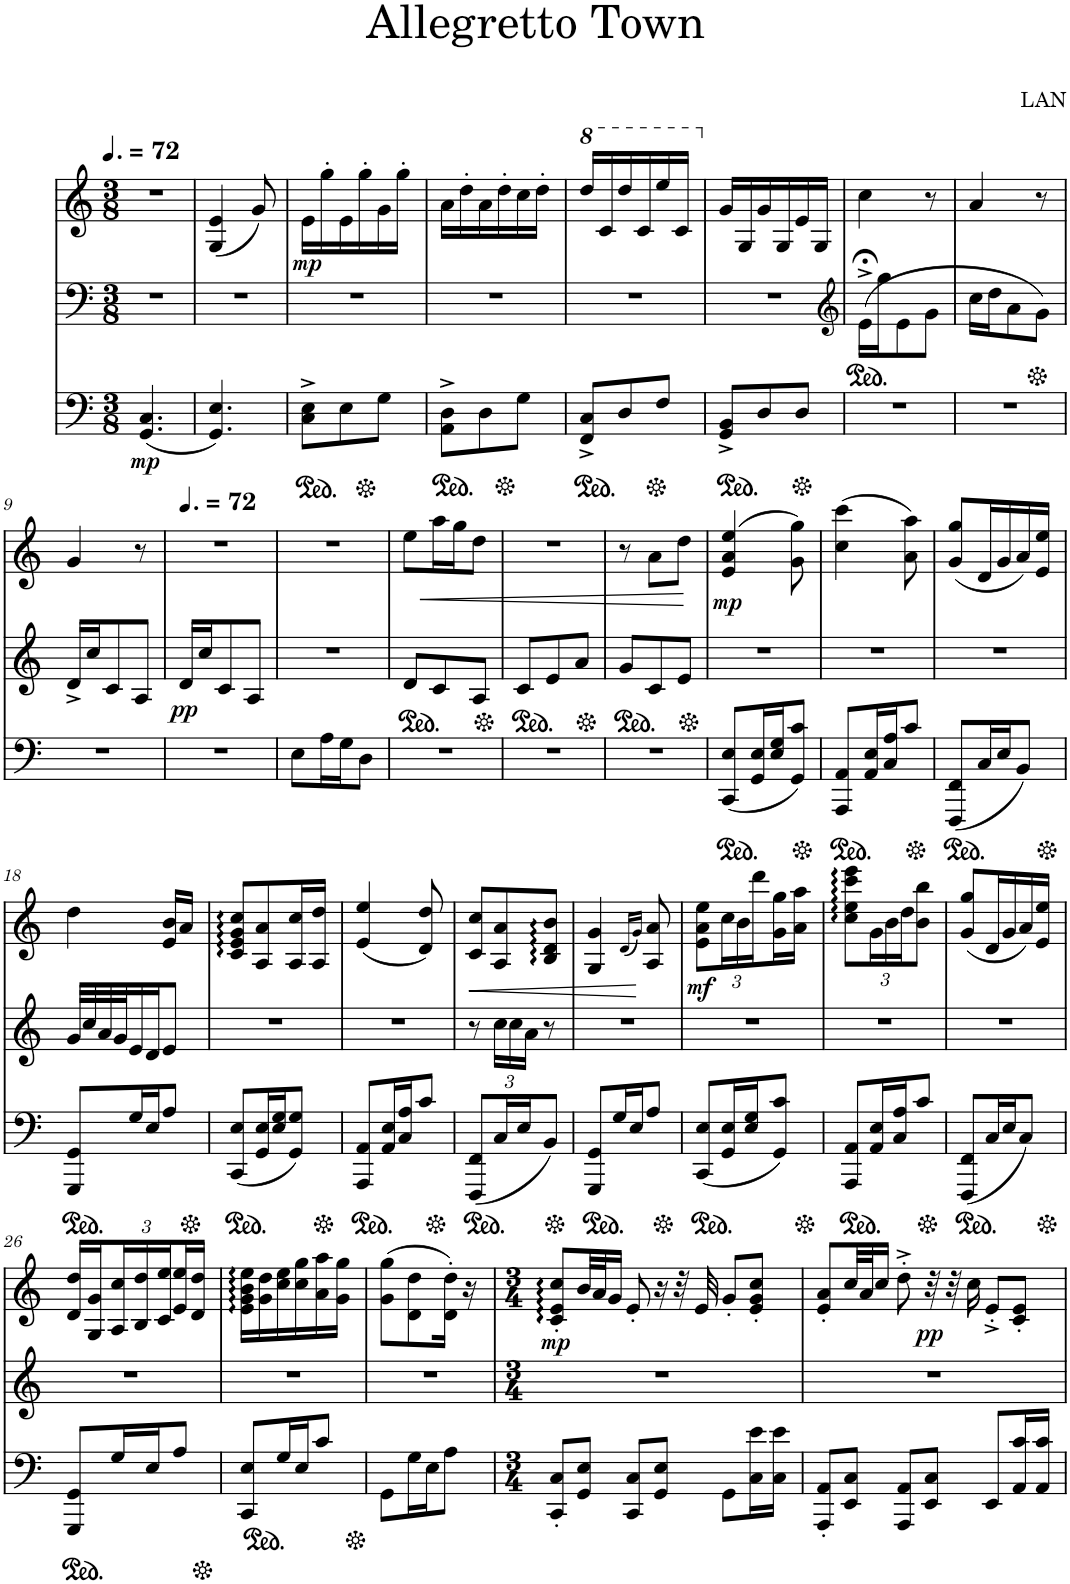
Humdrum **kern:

**kern	**kern	**kern	**dynam
*part1	*part1	*part1	*part1
*staff3	*staff2	*staff1	*staff1/2/3
*I"Piano	*	*	*
*I'Pno.	*	*	*
*clefF4	*clefF4	*clefG2	*
*k[]	*k[]	*k[]	*
*M3/8	*M3/8	*M3/8	*
*MM108	*MM108	*MM108	*
=1	=1	=1	=1
!	!	!	!LO:DY:b=3
4.GG/ 4.C/	4.r	4.r	mp
=2	=2	=2	=2
4.GG/ 4.E/	4.r	(4G/ 4e/	.
.	.	8g/)	.
=3	=3	=3	=3
!	!	!	!LO:DY:b
8C\^ 8E\^L	4.r	16e\LL	mp
.	.	16gg'\	.
8E\	.	16e\	.
.	.	16gg'\	.
8G\J	.	16g\	.
.	.	16gg'\JJ	.
=4	=4	=4	=4
8AA\^ 8D\^L	4.r	16a\LL	.
.	.	16dd'\	.
8D\	.	16a\	.
.	.	16dd'\	.
8G\J	.	16cc\	.
.	.	16dd'\JJ	.
=5	=5	=5	=5
*	*	*8va	*
8FF/^ 8C/^L	4.r	16ddd/LL	.
.	.	16cc/	.
8D/	.	16ddd/	.
.	.	16cc/	.
8F/J	.	16eee/	.
.	.	16cc/JJ	.
=6	=6	=6	=6
*	*	*X8va	*
8GG/^ 8BB/^L	4.r	16g/LL	.
.	.	16G/	.
8D/	.	16g/	.
.	.	16G/	.
8D/J	.	16e/	.
.	.	16G/JJ	.
=7	=7	=7	=7
*	*clefG2	*	*
4.r	16e;<^\LL	4cc\	.
.	16gg\J	.	.
.	8e\	.	.
.	8g\J	8r	.
=8	=8	=8	=8
4.r	16cc\LL	4a/	.
.	16dd\J	.	.
.	8a\	.	.
.	8g\J	8r	.
!!LO:LB:g=z
=9	=9	=9	=9
4.r	16d^/LL	4g/	.
.	16cc/J	.	.
.	8c/	.	.
.	8A/J	8r	.
=10	=10	=10	=10
*	*	*MM108	*
!	!	!	!LO:DY:b=2
4.r	16d/LL	4.r	pp
.	16cc/J	.	.
.	8c/	.	.
.	8A/J	.	.
=11	=11	=11	=11
8E\L	4.r	4.r	.
16A\L	.	.	.
16G\J	.	.	.
8D\J	.	.	.
=12	=12	=12	=12
4.r	8d/L	8ee\L	.
.	8c/	16aa\L	.
.	.	16gg\J	.
.	8A/J	8dd\J	.
=13	=13	=13	=13
4.r	8c/L	4.r	.
.	8e/	.	.
.	8a/J	.	.
=14	=14	=14	=14
4.r	8g/L	8r	.
.	8c/	8a\L	.
.	8e/J	8dd\J	.
=15	=15	=15	=15
!	!	!	!LO:DY:b
8CC/ 8E/L	4.r	(4e/ 4a/ 4ee/	mp
16GG/ 16E/L	.	.	.
16E/ 16G/J	.	.	.
8GG/ 8c/J	.	8g\ 8gg\)	.
=16	=16	=16	=16
8AAA/ 8AA/L	4.r	(4cc\ 4ccc\	.
16AA/ 16E/L	.	.	.
16C/ 16A/J	.	.	.
8c/J	.	8a\ 8aa\)	.
=17	=17	=17	=17
8FFF/ 8FF/L	4.r	(8g/ 8gg/L	.
16C/L	.	16d/L	.
16E/J	.	16g/	.
8BB/J	.	16a/)	.
.	.	16e/ 16ee/JJ	.
!!LO:LB:g=z
=18	=18	=18	=18
8GGG/ 8GG/L	32g/LLL	4dd\	.
.	32cc/	.	.
.	32a/	.	.
.	32g/J	.	.
16G/L	16e/	.	.
16E/J	16d/J	.	.
8A/J	8e/J	16e/ 16b/LL	.
.	.	16a/JJ	.
=19	=19	=19	=19
8CC/ 8E/L	4.r	8c/:: 8e/:: 8g/:: 8cc/::L	.
16GG/ 16E/L	.	8A/ 8a/	.
16E/ 16G/J	.	.	.
8GG/ 8G/J	.	16A/ 16cc/L	.
.	.	16A/ 16dd/JJ	.
=20	=20	=20	=20
8AAA/ 8AA/L	4.r	(4e/ 4ee/	.
16AA/ 16E/L	.	.	.
16C/ 16A/J	.	.	.
8c/J	.	8d/ 8dd/)	.
=21	=21	=21	=21
!	!	!	!LO:HP:b
8FFF/ 8FF/L	8r	8c/ 8cc/L	<
*	*Xbrackettup	*	*
16C/L	24cc\LL	8A/ 8a/	.
.	24cc\	.	.
16E/J	.	.	.
.	24a\JJ	.	.
8BB/J	8r	8B/:: 8d/:: 8b/::J	.
=22	=22	=22	=22
8GGG/ 8GG/L	4.r	4G/ 4g/	.
16G/L	.	.	.
16E/J	.	.	.
.	.	(16qd/LL	.
.	.	16qg/JJ)	.
8A/J	.	8A/ 8a/	[
=23	=23	=23	=23
!	!	!	!LO:DY:b
8CC/ 8E/L	4.r	8e\ 8a\ 8ee\L	mf
*	*	*Xbrackettup	*
16GG/ 16E/L	.	24cc\L	.
.	.	24b\	.
16E/ 16G/J	.	.	.
.	.	24ddd\	.
8GG/ 8c/J	.	16g\ 16gg\	.
.	.	16a\ 16aa\JJ	.
=24	=24	=24	=24
8AAA/ 8AA/L	4.r	8cc\:: 8ee\:: 8ccc\:: 8eee\::L	.
16AA/ 16E/L	.	24g\L	.
.	.	24b\	.
16C/ 16A/J	.	.	.
.	.	24dd\J	.
8c/J	.	8b\ 8bb\J	.
=25	=25	=25	=25
8FFF/ 8FF/L	4.r	(8g/ 8gg/L	.
16C/L	.	16d/L	.
16E/J	.	16g/	.
8C/J	.	16a/)	.
.	.	16e/ 16ee/JJ	.
!!LO:LB:g=z
=26	=26	=26	=26
8GGG/ 8GG/L	4.r	16d/ 16dd/LL	.
.	.	16G/ 16g/	.
16G/L	.	24A/ 24cc/	.
.	.	24B/ 24dd/	.
16E/J	.	.	.
.	.	24c/ 24ee/	.
8A/J	.	16e/ 16ee/	.
.	.	16d/ 16dd/JJ	.
=27	=27	=27	=27
8CC/ 8E/L	4.r	16e\:: 16g\:: 16b\:: 16ee\::LL	.
.	.	16g\ 16dd\	.
16G/L	.	16cc\ 16ee\	.
16E/J	.	16cc\ 16gg\	.
8c/J	.	16a\ 16aa\	.
.	.	16g\ 16gg\JJ	.
=28	=28	=28	=28
8GG\L	4.r	(8g\ 8gg\L	.
16G\L	.	8d\ 8dd\	.
16E\J	.	.	.
8A\J	.	16d\' 16dd\'Jk)	.
.	.	16r	.
=29	=29	=29	=29
*M3/4	*M3/4	*M3/4	*
!	!	!	!LO:DY:b
8CC/' 8C/'L	2.r	8c/::' 8e/::' 8cc/::'L	mp
8GG/ 8E/J	.	32b/LL	.
.	.	32a/J	.
.	.	16g/JJ	.
8CC/ 8C/L	.	8e'/	.
8GG/ 8E/J	.	16r	.
.	.	32r	.
.	.	32e/	.
8GG\L	.	8g'/L	.
16C\ 16e\L	.	8e/' 8g/' 8cc/'J	.
16C\ 16e\JJ	.	.	.
=30	=30	=30	=30
8AAA/' 8AA/'L	2.r	8e/' 8a/'L	.
8EE/ 8C/J	.	32cc/LL	.
.	.	32a/J	.
.	.	16cc/JJ	.
8AAA/ 8AA/L	.	8dd'^\	.
!	!	!	!LO:DY:b
8EE/ 8C/J	.	32r	pp
.	.	32r	.
.	.	16cc\	.
8EE/L	.	8e'^/L	.
16AA/ 16c/L	.	8c/' 8e/'J	.
16AA/ 16c/JJ	.	.	.
=	=	=	=
*-	*-	*-	*-
